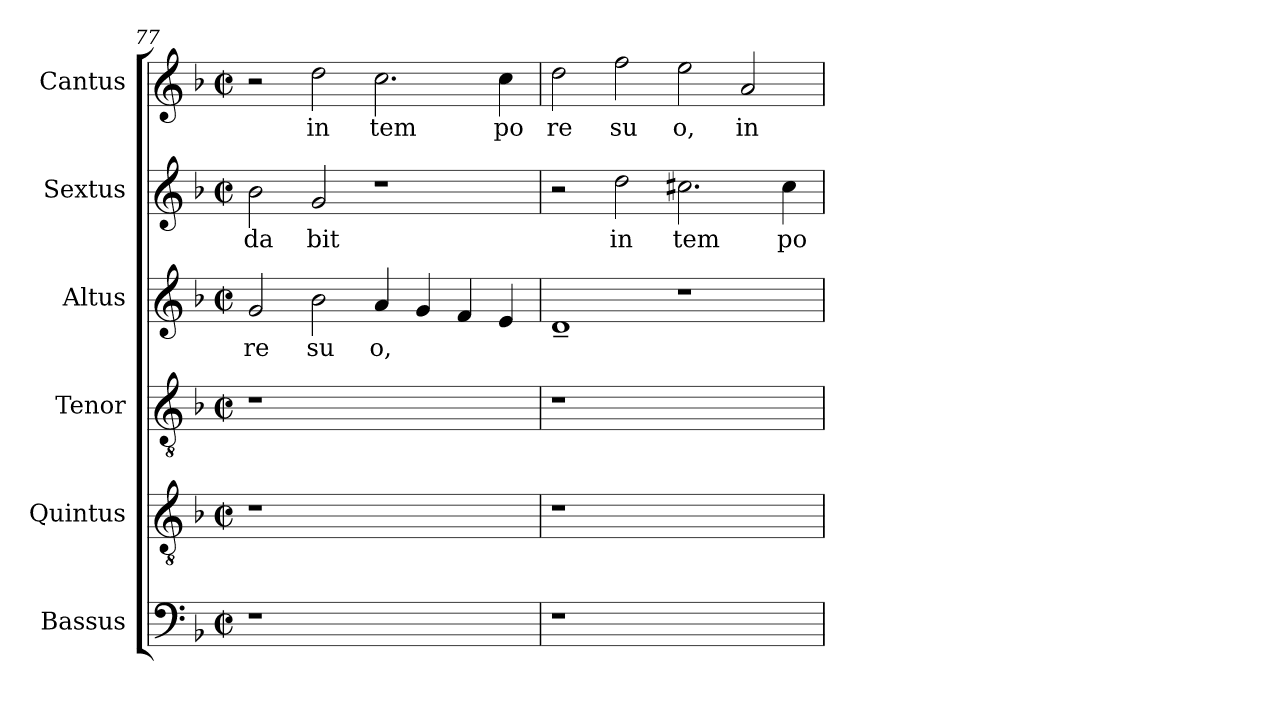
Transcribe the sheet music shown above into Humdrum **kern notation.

**kern	**kern	**kern	**kern	**text	**kern	**text	**kern	**text
*part6	*part5	*part4	*part3	*part3	*part2	*part2	*part1	*part1
*staff6	*staff5	*staff4	*staff3	*staff3	*staff2	*staff2	*staff1	*staff1
*I"Bassus	*I"Quintus	*I"Tenor	*I"Altus	*	*I"Sextus	*	*I"Cantus	*
*I'B	*I'Q	*I'T	*I'A	*	*I'S	*	*I'C	*
*clefF4	*clefGv2	*clefGv2	*clefG2	*	*clefG2	*	*clefG2	*
*k[b-]	*k[b-]	*k[b-]	*k[b-]	*	*k[b-]	*	*k[b-]	*
*F:	*F:	*F:	*F:	*	*F:	*	*F:	*
*M2/2	*M2/2	*M2/2	*M2/2	*	*M2/2	*	*M2/2	*
*met(c|)	*met(c|)	*met(c|)	*met(c|)	*	*met(c|)	*	*met(c|)	*
=77	=77	=77	=77	=77	=77	=77	=77	=77
!	!	!	!	!LO:LY:b:cj	!	!LO:LY:b:cj	!	!
1r	1r	1r	2g/	re	2b-\	da	2r	.
!	!	!	!	!LO:LY:b:cj	!	!LO:LY:b:cj	!	!LO:LY:b:cj
.	.	.	2b-\	su	2g/	bit	2dd\	in
!	!	!	!	!LO:LY:b:cj	!	!	!	!LO:LY:b:cj
1ryy	1ryy	1ryy	4a/	o,	1r	.	2.cc\	tem
!	!	!	!	!LO:LY:b:cj	!	!	!	!
.	.	.	4g/	.	.	.	.	.
!	!	!	!	!LO:LY:b:cj	!	!	!	!
.	.	.	4f/	.	.	.	.	.
!	!	!	!	!LO:LY:b:cj	!	!	!	!LO:LY:b:cj
.	.	.	4e/	.	.	.	4cc\	po
!!LO:PB:g=z
=78	=78	=78	=78	=78	=78	=78	=78	=78
!	!	!	!	!LO:LY:b:cj	!	!	!	!LO:LY:b:cj
1r	1r	1r	1d~<	.	2r	.	2dd\	re
!	!	!	!	!	!	!LO:LY:b:cj	!	!LO:LY:b:cj
.	.	.	.	.	2dd\	in	2ff\	su
!	!	!	!	!	!	!LO:LY:b:cj	!	!LO:LY:b:cj
1ryy	1ryy	1ryy	1r	.	2.cc#X\	tem	2ee\	o,
!	!	!	!	!	!	!	!	!LO:LY:b:cj
.	.	.	.	.	.	.	2a/	in
!	!	!	!	!	!	!LO:LY:b:cj	!	!
.	.	.	.	.	4cc#\	po	.	.
=	=	=	=	=	=	=	=	=
*-	*-	*-	*-	*-	*-	*-	*-	*-
